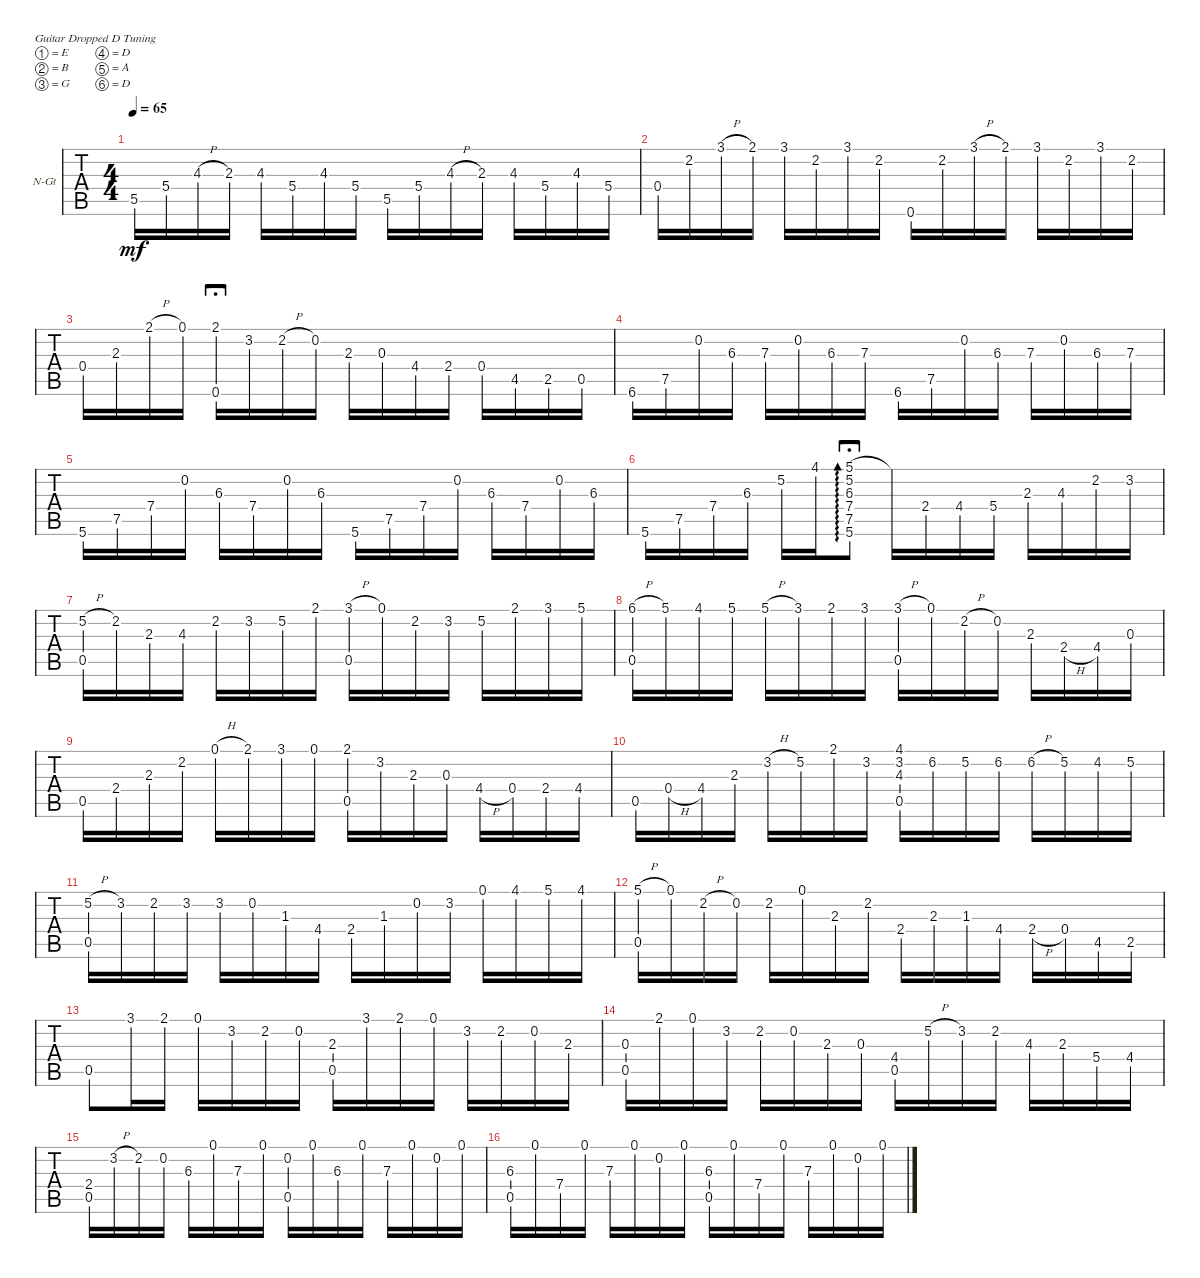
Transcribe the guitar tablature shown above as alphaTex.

\defaultSystemsLayout 4
\bracketExtendMode groupsimilarinstruments
\firstSystemTrackNameOrientation horizontal
\otherSystemsTrackNameOrientation horizontal
\track ("Nylon Guitar" "N-Gt") {instrument acousticguitarnylon}
\staff {tabs}
\tuning (E4 B3 G3 D3 A2 D2)
\ts (4 4)
\tempo 65
\clef g2
\scale
0.322331
\ks d
5.5.16{dy mf} 5.4.16 4.3{h}.16 2.3.16 4.3.16 5.4.16 4.3.16 5.4.16 5.5.16 5.4.16 4.3{h}.16 2.3.16 4.3.16 5.4.16 4.3.16 5.4.16 |
\scale
0.302148 0.4.16 2.2.16 3.1{h}.16 2.1.16 3.1.16 2.2.16 3.1.16 2.2.16 0.6.16 2.2.16 3.1{h}.16 2.1.16 3.1.16 2.2.16 3.1.16 2.2.16 |
\scale
0.380087 0.4.16 2.3.16 2.1{h}.16 0.1.16 (0.6 2.1).16{fermata (long 1)} 3.2.16 2.2{h}.16 0.2.16 2.3.16 0.3.16 4.4.16 2.4.16 0.4.16 4.5.16 2.5.16 0.5.16 |
\scale
0.321208 6.6.16 7.5.16 0.2.16 6.3.16 7.3.16 0.2.16 6.3.16 7.3.16 6.6.16 7.5.16 0.2.16 6.3.16 7.3.16 0.2.16 6.3.16 7.3.16 |
\scale
0.298754 5.6.16 7.5.16 7.4.16 0.2.16 6.3.16 7.4.16 0.2.16 6.3.16 5.6.16 7.5.16 7.4.16 0.2.16 6.3.16 7.4.16 0.2.16 6.3.16 |
\scale
0.379758 5.6.16 7.5.16 7.4.16 6.3.16 5.2.16 4.1.16 (5.1 5.2 6.3 7.4 7.5 5.6).8{ad 0 fermata (long 1)} 5.1{t}.16 2.4.16 4.4.16 5.4.16 2.3.16 4.3.16 2.2.16 3.2.16 |
\scale
0.325085 (5.2{h} 0.5).16 2.2.16 2.3.16 4.3.16 2.2.16 3.2.16 5.2.16 2.1.16 (0.5 3.1{h}).16 0.1.16 2.2.16 3.2.16 5.2.16 2.1.16 3.1.16 5.1.16 |
\scale
0.295673 (0.5 6.1{h}).16 5.1.16 4.1.16 5.1.16 5.1{h}.16 3.1.16 2.1.16 3.1.16 (0.5 3.1{h}).16 0.1.16 2.2{h}.16 0.2.16 2.3.16 2.4{h}.16 4.4.16 0.3.16 |
\scale
0.378057 0.5.16 2.4.16 2.3.16 2.2.16 0.1{h}.16 2.1.16 3.1.16 0.1.16 (2.1 0.5).16 3.2.16 2.3.16 0.3.16 4.4{h}.16 0.4.16 2.4.16 4.4.16 |
\scale
0.325899 0.5.16 0.4{h}.16 4.4.16 2.3.16 3.2{h}.16 5.2.16 2.1.16 3.2.16 (0.5 4.3 3.2 4.1).16 6.2.16 5.2.16 6.2.16 6.2{h}.16 5.2.16 4.2.16 5.2.16 |
\scale
0.296112 (0.5 5.2{h}).16 3.2.16 2.2.16 3.2.16 3.2.16 0.2.16 1.3.16 4.4.16 2.4.16 1.3.16 0.2.16 3.2.16 0.1.16 4.1.16 5.1.16 4.1.16 |
\scale
0.377268 (0.5 5.1{h}).16 0.1.16 2.2{h}.16 0.2.16 2.2.16 0.1.16 2.3.16 2.2.16 2.4.16 2.3.16 1.3.16 4.4.16 2.4{h}.16 0.4.16 4.5.16 2.5.16 |
\scale
0.327016 0.5.8 3.1.16 2.1.16 0.1.16 3.2.16 2.2.16 0.2.16 (0.5 2.3).16 3.1.16 2.1.16 0.1.16 3.2.16 2.2.16 0.2.16 2.3.16 |
\scale
0.295568 (0.5 0.3).16 2.1.16 0.1.16 3.2.16 2.2.16 0.2.16 2.3.16 0.3.16 (4.4 0.5).16 5.2{h}.16 3.2.16 2.2.16 4.3.16 2.3.16 5.4.16 4.4.16 |
\scale
0.36818 (2.4 0.5).16 3.2{h}.16 2.2.16 0.2.16 6.3.16 0.1.16 7.3.16 0.1.16 (0.5 0.2).16 0.1.16 6.3.16 0.1.16 7.3.16 0.1.16 0.2.16 0.1.16 |
\scale
0.335248 (0.5 6.3).16 0.1.16 7.4.16 0.1.16 7.3.16 0.1.16 0.2.16 0.1.16 (0.5 6.3).16 0.1.16 7.4.16 0.1.16 7.3.16 0.1.16 0.2.16 0.1.16
